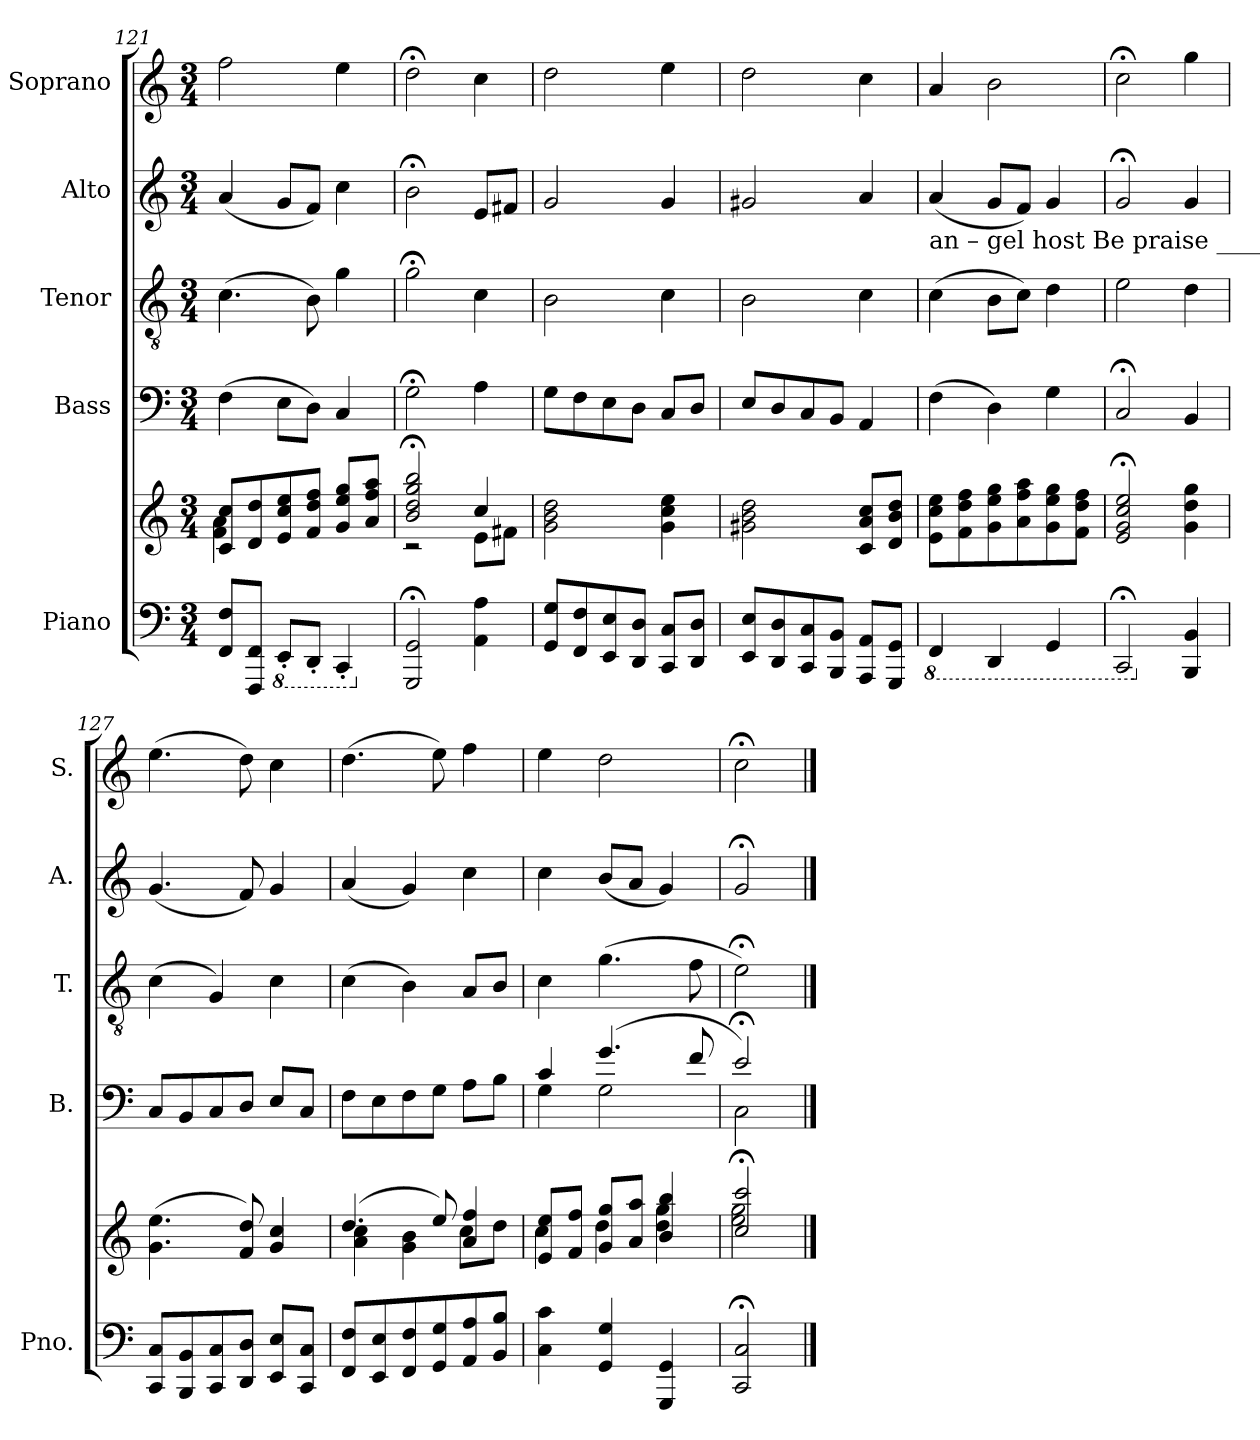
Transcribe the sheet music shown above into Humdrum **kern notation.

**kern	**kern	**kern	**kern	**kern	**kern
*part5	*part5	*part4	*part3	*part2	*part1
*staff6	*staff5	*staff4	*staff3	*staff2	*staff1
*I"Piano	*	*I"Bass	*I"Tenor	*I"Alto	*I"Soprano
*I'Pno.	*	*I'B.	*I'T.	*I'A.	*I'S.
*clefF4	*clefG2	*clefF4	*clefGv2	*clefG2	*clefG2
*k[]	*k[]	*k[]	*k[]	*k[]	*k[]
*M3/4	*M3/4	*M3/4	*M3/4	*M3/4	*M3/4
=121	=121	=121	=121	=121	=121
*	*^	*	*	*	*
8FF/ 8F/L	8c/ 8cc/L	4f\ 4a\	(4F\	(4.c\	(4a/	2ff\
8FFF/ 8FF/J	8d/ 8dd/	.	.	.	.	.
*8ba	*	*	*	*	*	*
8EEE'/L	8e/ 8cc/ 8ee/	2ryy	8E\L	.	8g/L	.
8DDD'/J	8f/ 8dd/ 8ff/J	.	8D\J)	8B\)	8f/J)	.
4CCC'/	8g/ 8ee/ 8gg/L	.	4C/	4g\	4cc\	4ee\
.	8a/ 8ff/ 8aa/J	.	.	.	.	.
=122	=122	=122	=122	=122	=122	=122
*X8ba	*	*	*	*	*	*
2GGG/;< 2GG/;<	2b/;< 2dd/;< 2gg/;< 2bb/;<	2r	2G;<\	2g;<\	2b;<\	2dd;<\
4AA\ 4A\	4cc/	8e\L	4A\	4c\	8e/L	4cc\
.	.	8f#X\J	.	.	8f#X/J	.
*	*v	*v	*	*	*	*
=123	=123	=123	=123	=123	=123
8GG/ 8G/L	2g\ 2b\ 2dd\	8G\L	2B\	2g/	2dd\
8FF/ 8F/	.	8F\	.	.	.
8EE/ 8E/	.	8E\	.	.	.
8DD/ 8D/J	.	8D\J	.	.	.
8CC/ 8C/L	4g\ 4cc\ 4ee\	8C/L	4c\	4g/	4ee\
8DD/ 8D/J	.	8D/J	.	.	.
=124	=124	=124	=124	=124	=124
8EE/ 8E/L	2g#X\ 2b\ 2dd\	8E/L	2B\	2g#X/	2dd\
8DD/ 8D/	.	8D/	.	.	.
8CC/ 8C/	.	8C/	.	.	.
8BBB/ 8BB/J	.	8BB/J	.	.	.
8AAA/ 8AA/L	8c/ 8a/ 8cc/L	4AA/	4c\	4a/	4cc\
8GGG/ 8GG/J	8d/ 8b/ 8dd/J	.	.	.	.
!!LO:PB:g=z
=125	=125	=125	=125	=125	=125
*8ba	*	*	*	*	*
!	!	!	!	!LO:TX:b:t=an      –        gel        host      Be      praise _______  and          glo    –        –    ry           ev   –   er      –        –    more.	!
4FFF/	8e\ 8cc\ 8ee\L	(4F\	(4c\	(4a/	4a/
.	8f\ 8dd\ 8ff\	.	.	.	.
4DDD/	8g\ 8ee\ 8gg\	4D\)	8B\L	8g/L	2b\
.	8a\ 8ff\ 8aa\	.	8c\J)	8f/J)	.
4GGG/	8g\ 8ee\ 8gg\	4G\	4d\	4g/	.
.	8f\ 8dd\ 8ff\J	.	.	.	.
=126	=126	=126	=126	=126	=126
2CCC;</	2e/;< 2g/;< 2cc/;< 2ee/;<	2C;</	2e\	2g;</	2cc;<\
*X8ba	*	*	*	*	*
4BBB/ 4BB/	4g\ 4dd\ 4gg\	4BB/	4d\	4g/	4gg\
=127	=127	=127	=127	=127	=127
8CC/ 8C/L	(4.g\ 4.ee\	8C/L	(4c\	(4.g/	(4.ee\
8BBB/ 8BB/	.	8BB/	.	.	.
8CC/ 8C/	.	8C/	4G/)	.	.
8DD/ 8D/J	8f/ 8dd/)	8D/J	.	8f/)	8dd\)
8EE/ 8E/L	4g/ 4cc/	8E/L	4c\	4g/	4cc\
8CC/ 8C/J	.	8C/J	.	.	.
=128	=128	=128	=128	=128	=128
*	*^	*	*	*	*
8FF/ 8F/L	(4.dd/	4a\ 4cc\	8F\L	(4c\	(4a/	(4.dd\
8EE/ 8E/	.	.	8E\	.	.	.
8FF/ 8F/	.	4g\ 4b\	8F\	4B\)	4g/)	.
8GG/ 8G/	8ee/)	.	8G\J	.	.	8ee\)
8AA/ 8A/	4a/ 4ff/	8cc\L	8A\L	8A/L	4cc\	4ff\
8BB/ 8B/J	.	8dd\J	8B\J	8B/J	.	.
=129	=129	=129	=129	=129	=129	=129
*	*	*	*^	*	*	*
4C\ 4c\	8e/ 8ee/L	4cc\	4c/	4G\	4c\	4cc\	4ee\
.	8f/ 8ff/J	.	.	.	.	.	.
4GG/ 4G/	8g/ 8gg/L	4dd\	(4.g/	2G\	(4.g\	(8b/L	2dd\
.	8a/ 8aa/J	.	.	.	.	8a/J	.
4GGG/ 4GG/	4b/ 4bb/	4dd\ 4gg\	.	.	.	4g/)	.
.	.	.	8f/	.	8f\	.	.
=130	=130	=130	=130	=130	=130	=130	=130
2CC/;< 2C/;<	2cc/;< 2ccc/;<	2ee\ 2gg\	2e;</)	2C\	2e;<\)	2g;</	2cc;<\
*	*v	*v	*	*	*	*	*
*	*	*v	*v	*	*	*
==	==	==	==	==	==
*-	*-	*-	*-	*-	*-
